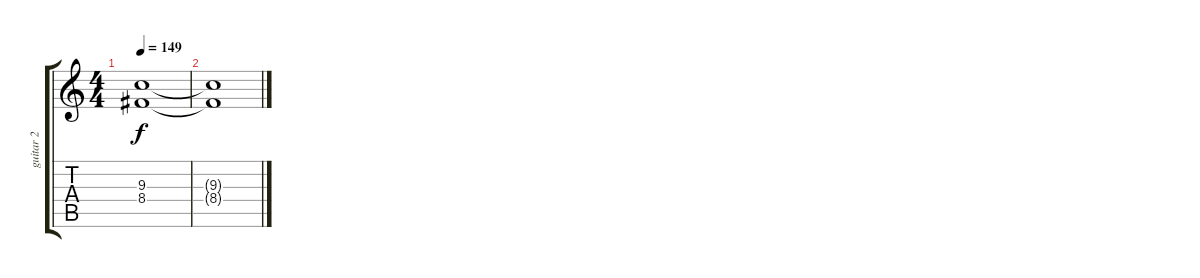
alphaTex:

\track ("guitar 2" "guitar 2") {instrument distortionguitar}
\staff {score tabs}
\tuning (C4 G3 Eb3 Bb2 F2 C2) {hide}
\ts (4 4)
\tempo 149
\clef g2
\ks c
(9.3{t} 8.4{t}).1{dy f volume 6} |
(9.3{t} 8.4{t}).1
